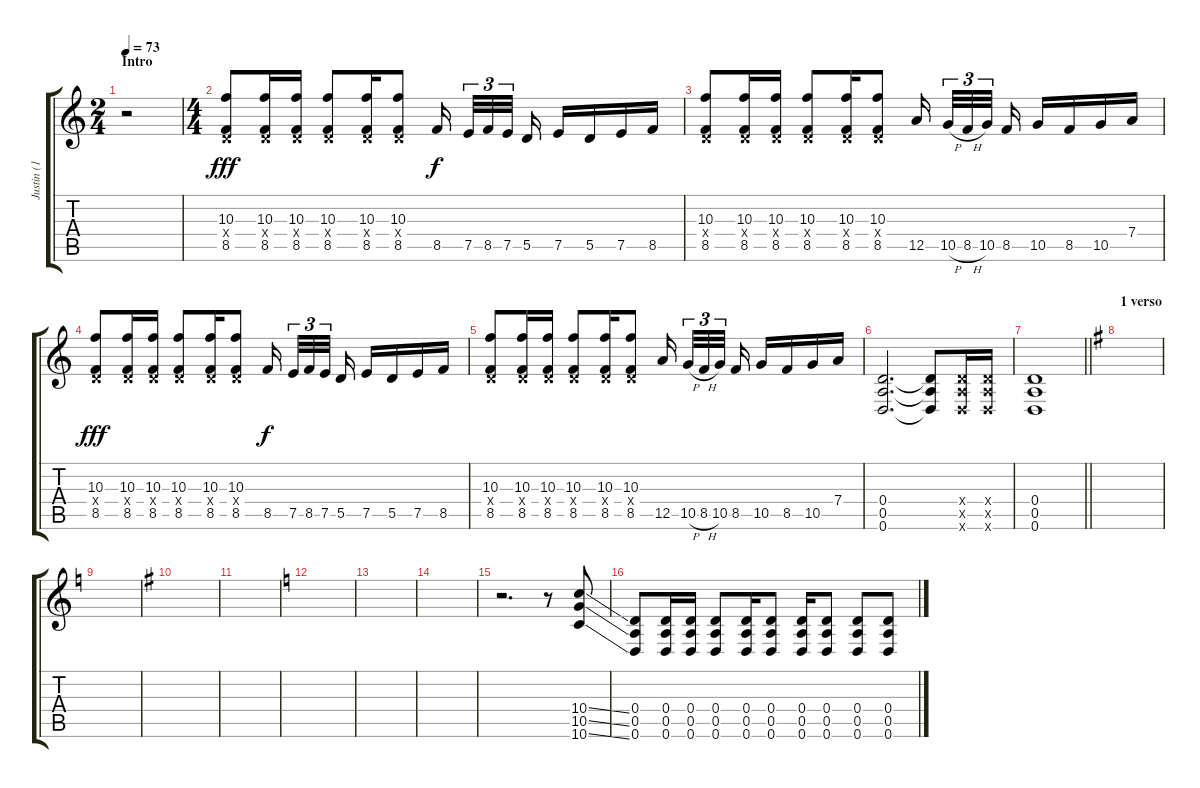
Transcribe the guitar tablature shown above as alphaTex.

\track ("Justin (1 guitarra)" "Justin (1 ") {instrument overdrivenguitar}
\staff {score tabs}
\tuning (E4 B3 G3 D3 A2 D2) {hide}
\ts (2 4)
\section ("" "Intro")
\tempo 73
\clef g2
\ks c
r.2{dy fff instrument overdrivenguitar} |
\ts (4 4)
(10.3 0.4{x} 8.5).8 (10.3 0.4{x} 8.5).16 (10.3 0.4{x} 8.5).16 (10.3 0.4{x} 8.5).8 (10.3 0.4{x} 8.5).16 (10.3 0.4{x} 8.5).8 8.5.16{dy f beam splitsecondary} 7.5.32{tu (3 2)} 8.5.32{tu (3 2)} 7.5.32{tu (3 2) beam splitsecondary} 5.5.16 7.5.16 5.5.16 7.5.16 8.5.16 |
(10.3 0.4{x} 8.5).8 (10.3 0.4{x} 8.5).16 (10.3 0.4{x} 8.5).16 (10.3 0.4{x} 8.5).8 (10.3 0.4{x} 8.5).16 (10.3 0.4{x} 8.5).8 12.5.16{beam splitsecondary} 10.5{h}.32{tu (3 2)} 8.5{h}.32{tu (3 2)} 10.5.32{tu (3 2) beam splitsecondary} 8.5.16 10.5.16 8.5.16 10.5.16 7.4.16 |
(10.3 0.4{x} 8.5).8{dy fff} (10.3 0.4{x} 8.5).16 (10.3 0.4{x} 8.5).16 (10.3 0.4{x} 8.5).8 (10.3 0.4{x} 8.5).16 (10.3 0.4{x} 8.5).8 8.5.16{dy f beam splitsecondary} 7.5.32{tu (3 2)} 8.5.32{tu (3 2)} 7.5.32{tu (3 2) beam splitsecondary} 5.5.16 7.5.16 5.5.16 7.5.16 8.5.16 |
(10.3 0.4{x} 8.5).8 (10.3 0.4{x} 8.5).16 (10.3 0.4{x} 8.5).16 (10.3 0.4{x} 8.5).8 (10.3 0.4{x} 8.5).16 (10.3 0.4{x} 8.5).8 12.5.16{beam splitsecondary} 10.5{h}.32{tu (3 2)} 8.5{h}.32{tu (3 2)} 10.5.32{tu (3 2) beam splitsecondary} 8.5.16 10.5.16 8.5.16 10.5.16 7.4.16 |
(0.4 0.5 0.6).2{d} (0.4{t} 0.5{t} 0.6{t}).8 (0.4{x} 0.5{x} 0.6{x}).16 (0.4{x} 0.5{x} 0.6{x}).16 |
\barLineRight lightlight
(0.4 0.5 0.6).1 |
\section ("" "1 verso")
\ks g
|
\ks c
|
\ks g
|
|
\ks c
|
|
|
r.2{d} r.8 (10.4{ss} 10.5{ss} 10.6{ss}).8 |
(0.4 0.5 0.6).8 (0.4 0.5 0.6).16 (0.4 0.5 0.6).16 (0.4 0.5 0.6).8 (0.4 0.5 0.6).16 (0.4 0.5 0.6).8 (0.4 0.5 0.6).16 (0.4 0.5 0.6).8 (0.4 0.5 0.6).8 (0.4 0.5 0.6).8
